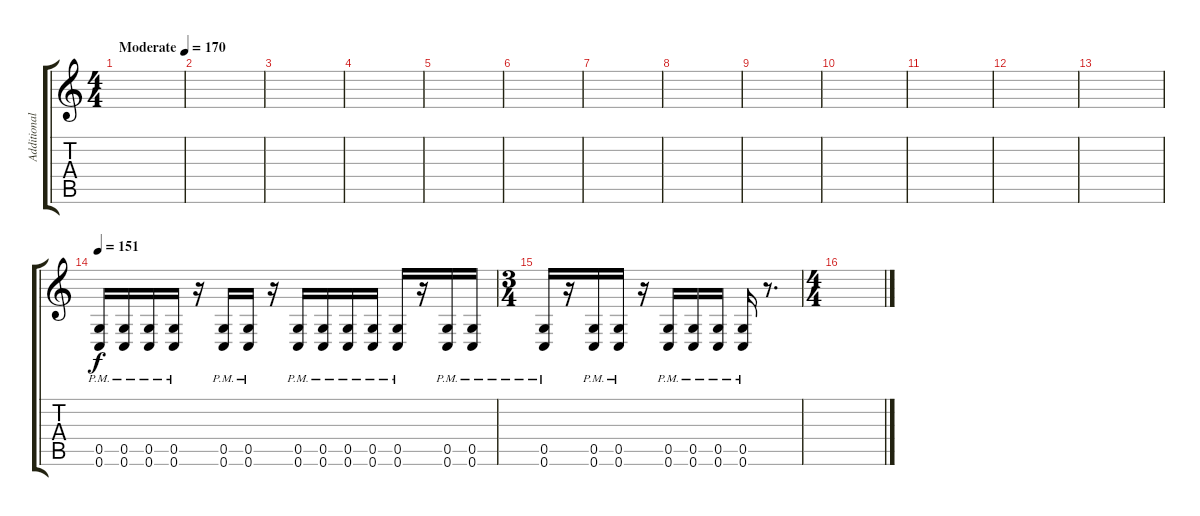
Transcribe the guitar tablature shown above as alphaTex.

\track ("Additional Guitar" "Additional") {instrument overdrivenguitar}
\staff {score tabs}
\tuning (D4 A3 F3 C3 G2 C2) {hide}
\ts (4 4)
\tempo (170 "Moderate")
\clef g2
\ks c
|
|
|
|
|
|
|
|
|
|
|
|
|
\tempo 151
(0.5{pm} 0.6{pm}).16 (0.5{pm} 0.6{pm}).16 (0.5{pm} 0.6{pm}).16 (0.5{pm} 0.6{pm}).16 r.16 (0.5{pm} 0.6{pm}).16 (0.5{pm} 0.6{pm}).16 r.16 (0.5{pm} 0.6{pm}).16 (0.5{pm} 0.6{pm}).16 (0.5{pm} 0.6{pm}).16 (0.5{pm} 0.6{pm}).16 (0.5{pm} 0.6{pm}).16 r.16 (0.5{pm} 0.6{pm}).16 (0.5{pm} 0.6{pm}).16 |
\ts (3 4)
(0.5{pm} 0.6{pm}).16 r.16 (0.5{pm} 0.6{pm}).16 (0.5{pm} 0.6{pm}).16 r.16 (0.5{pm} 0.6{pm}).16 (0.5{pm} 0.6{pm}).16 (0.5{pm} 0.6{pm}).16 (0.5{pm} 0.6{pm}).16 r.8{d} |
\ts (4 4)
